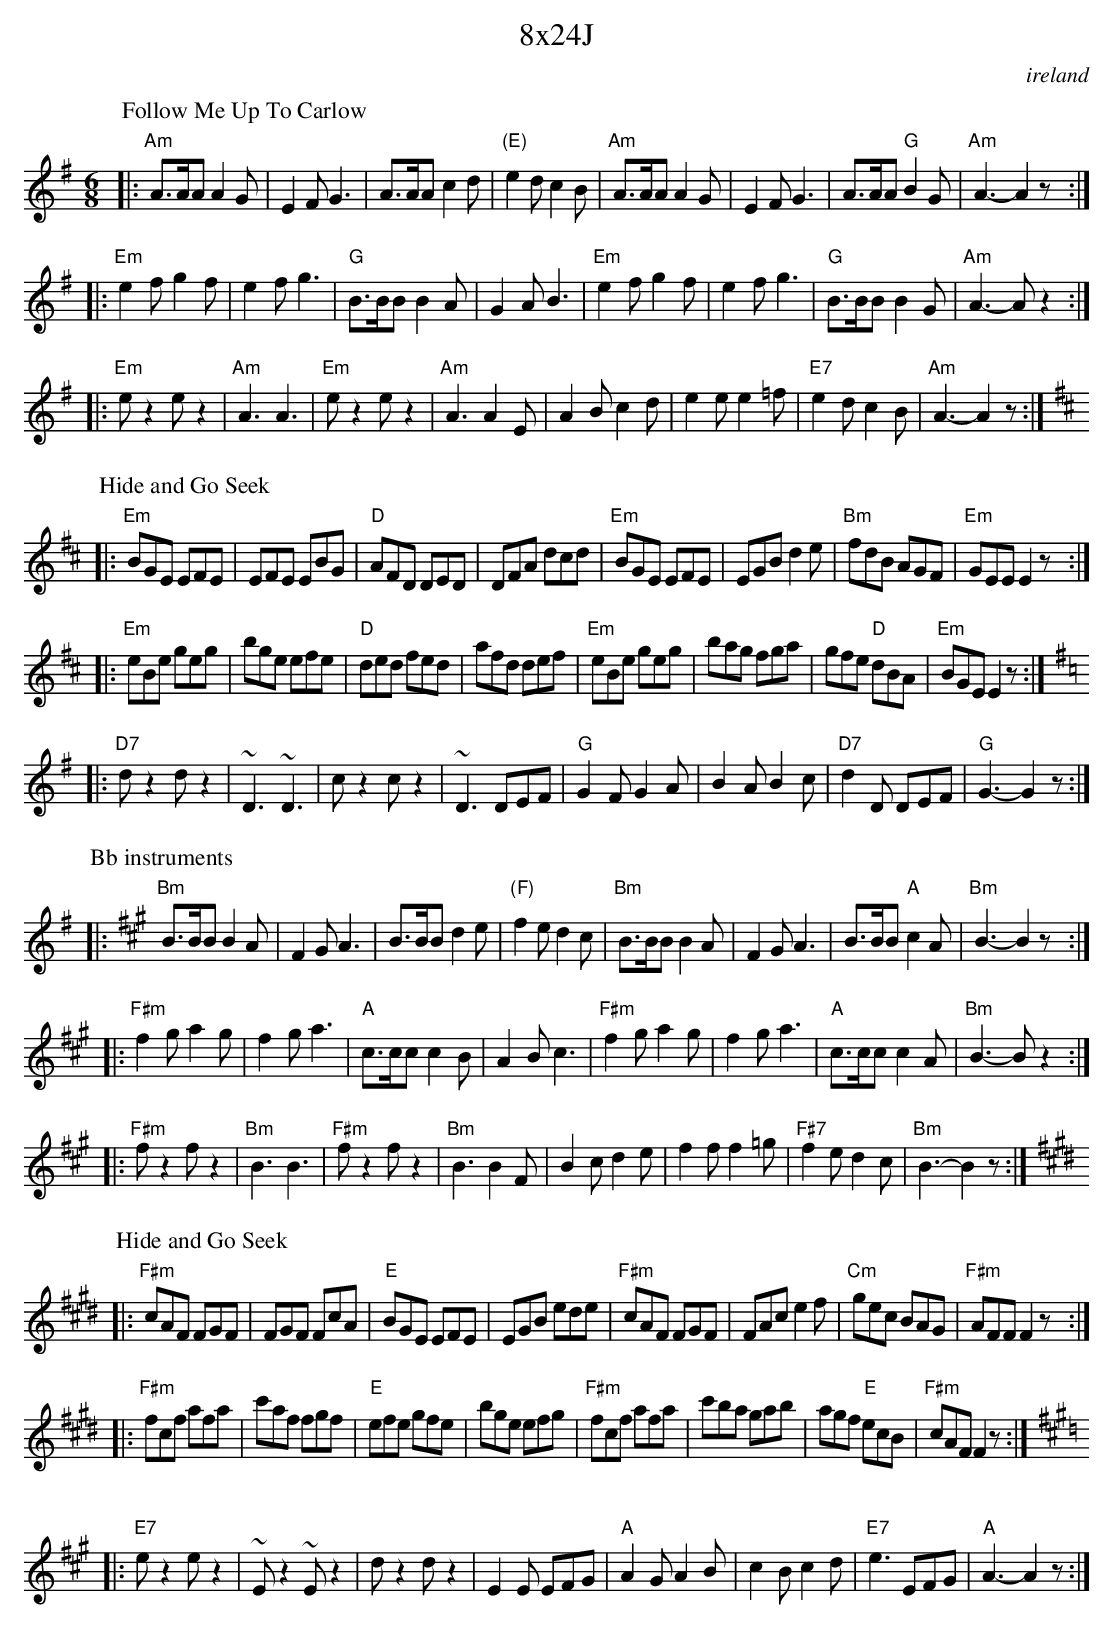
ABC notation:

X:1
T: 8x24J
O:ireland
M: 6/8
L: 1/8
K: ADor
P: Follow Me Up To Carlow
|: "Am"A>AA A2G |     E2F G3   |    A>AA    c2d | "(E)"e2d c2B \
|  "Am"A>AA A2G |     E2F G3   |    A>AA "G"B2G |  "Am"A3- A2z :|
|: "Em"e2f  g2f |     e2f g3   | "G"B>BB    B2A |      G2A B3 \
|  "Em"e2f  g2f |     e2f g3   | "G"B>BB    B2G |  "Am"A3- Az2 :|
|: "Em"ez2  ez2 | "Am"A3  A3   | "Em"ez2    ez2 |  "Am"A3  A2E \
|      A2B  c2d |     e2e e2=f | "E7"e2d    c2B |  "Am"A3- A2z :|[K:EDor]
P: Hide and Go Seek
|: "Em"BGE EFE | EFE EBG |  "D"AFD    DED | DFA dcd \
|  "Em"BGE EFE | EGB d2e | "Bm"fdB    AGF | "Em"GEE E2z :|
|: "Em"eBe geg | bge efe |  "D"ded    fed |     afd def \
|  "Em"eBe geg | bag fga |     gfe "D"dBA | "Em"BGE E2z :|[K:G]
|: "D7"dz2 dz2 | ~D3 ~D3 |     cz2    cz2 |     ~D3 DEF \
|   "G"G2F G2A | B2A B2c | "D7"d2D    DEF |  "G"G3- G2z :|
P: Bb instruments
P: Follow Me Up To Carlow
K: BDor
|: "Bm"B>BB B2A | F2G A3 | B>BB d2e | "(F)"f2e d2c \
|  "Bm"B>BB B2A | F2G A3 | B>BB "A"c2A | "Bm"B3- B2z :|
|: "F#m"f2g a2g | f2g a3 | "A"c>cc c2B | A2B c3 \
|  "F#m"f2g a2g | f2g a3 | "A"c>cc c2A | "Bm"B3- Bz2 :|
|: "F#m"fz2 fz2 | "Bm"B3 B3 | "F#m"fz2 fz2 | "Bm"B3 B2F \
|  B2c d2e | f2f f2=g | "F#7"f2e d2c | "Bm"B3- B2z :|[K:F#Dor]
P: Hide and Go Seek
|: "F#m"cAF FGF | FGF FcA | "E"BGE EFE | EGB ede \
|  "F#m"cAF FGF | FAc e2f | "Cm"gec BAG | "F#m"AFF F2z :|
|: "F#m"fcf afa | c'af fgf | "E"efe gfe | bge efg \
|  "F#m"fcf afa | c'ba gab | agf "E"ecB | "F#m"cAF F2z :|[K:A]
|: "E7"ez2 ez2 | ~Ez2 ~Ez2 | dz2 dz2 | E2E EFG \
|  "A"A2G A2B | c2B c2d | "E7"e3 EFG | "A"A3- A2z :|
